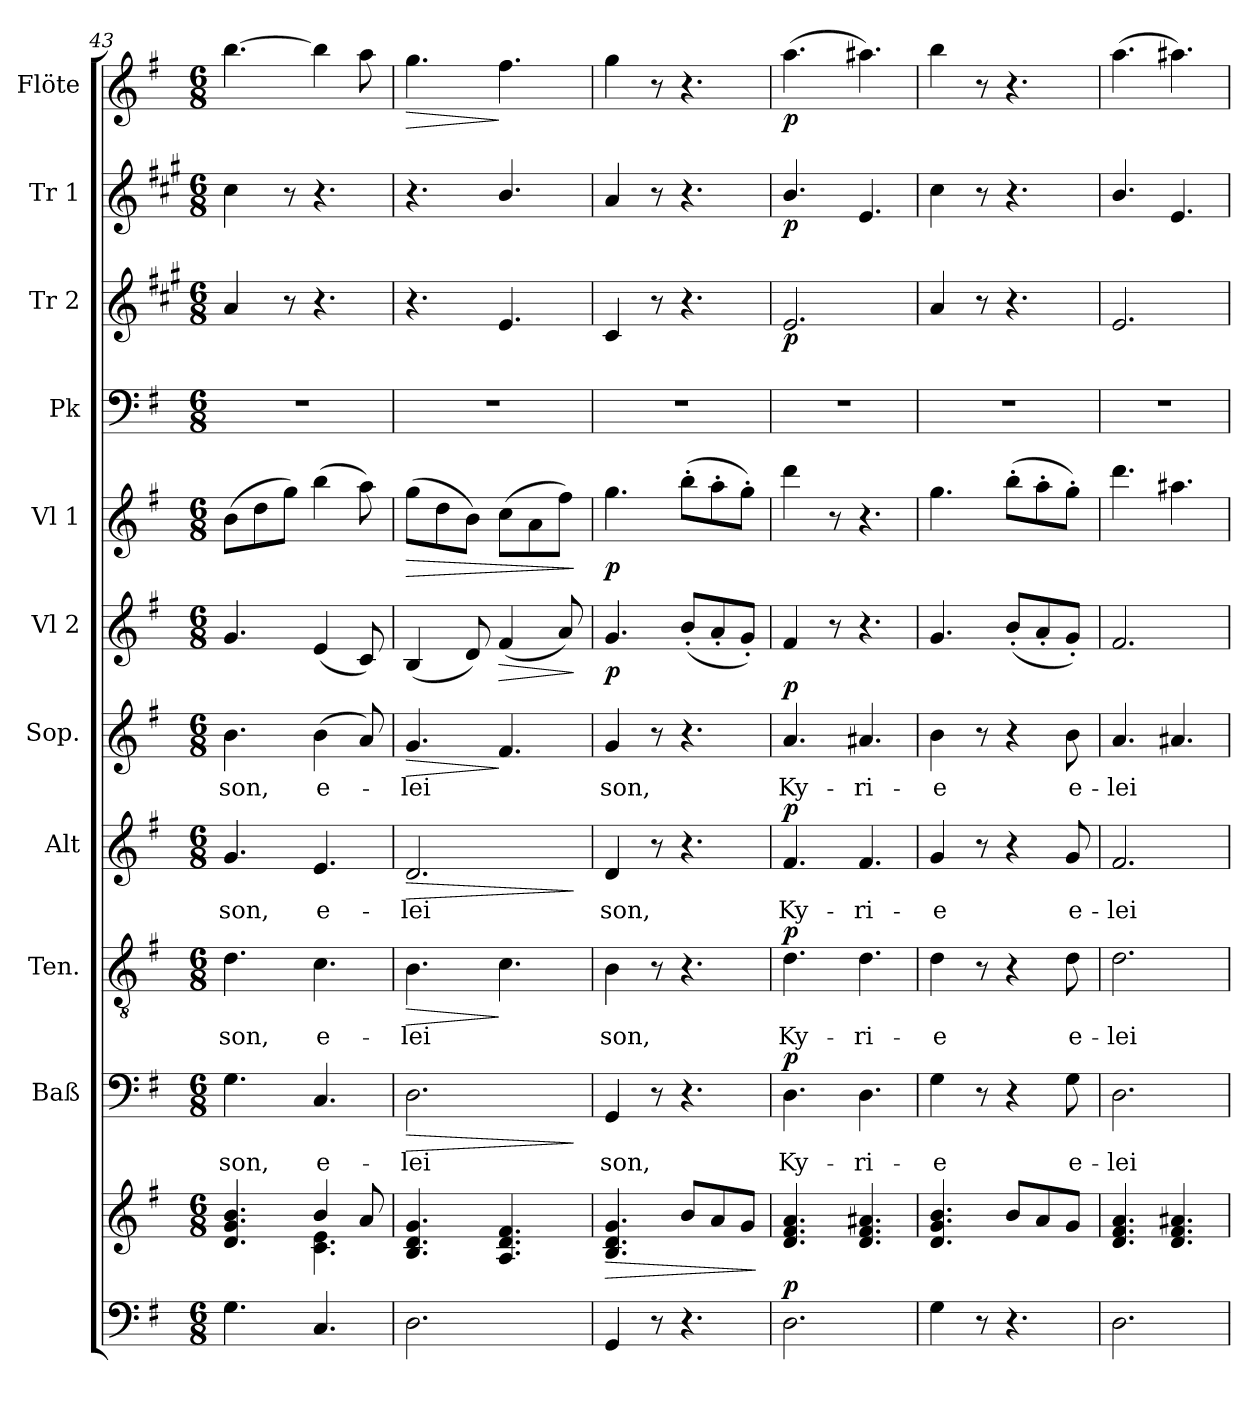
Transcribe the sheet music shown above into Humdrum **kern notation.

**kern	**kern	**dynam	**kern	**text	**dynam	**kern	**text	**dynam	**kern	**text	**dynam	**kern	**text	**dynam	**kern	**dynam	**kern	**dynam	**kern	**kern	**dynam	**kern	**dynam	**kern	**dynam
*part11	*part11	*part11	*part10	*part10	*part10	*part9	*part9	*part9	*part8	*part8	*part8	*part7	*part7	*part7	*part6	*part6	*part5	*part5	*part4	*part3	*part3	*part2	*part2	*part1	*part1
*staff12	*staff11	*staff11/12	*staff10	*staff10	*staff10	*staff9	*staff9	*staff9	*staff8	*staff8	*staff8	*staff7	*staff7	*staff7	*staff6	*staff6	*staff5	*staff5	*staff4	*staff3	*staff3	*staff2	*staff2	*staff1	*staff1
*	*	*	*I"Baß	*	*	*I"Ten.	*	*	*I"Alt	*	*	*I"Sop.	*	*	*I"Vl 2	*	*I"Vl 1	*	*I"Pk	*I"Tr 2	*	*I"Tr 1	*	*I"Flöte	*
*	*	*	*	*	*	*	*	*	*	*	*	*	*	*	*	*	*	*	*	*	*	*	*	*I'Fl	*
*clefF4	*clefG2	*	*clefF4	*	*	*clefGv2	*	*	*clefG2	*	*	*clefG2	*	*	*clefG2	*	*clefG2	*	*clefF4	*clefG2	*	*clefG2	*	*clefG2	*
*	*	*	*	*	*	*	*	*	*	*	*	*	*	*	*	*	*	*	*	*ITrd1c2	*	*ITrd1c2	*	*	*
*k[f#]	*k[f#]	*	*k[f#]	*	*	*k[f#]	*	*	*k[f#]	*	*	*k[f#]	*	*	*k[f#]	*	*k[f#]	*	*k[f#]	*k[f#]	*	*k[f#]	*	*k[f#]	*
*G:	*G:	*	*G:	*	*	*G:	*	*	*G:	*	*	*G:	*	*	*G:	*	*G:	*	*G:	*G:	*	*G:	*	*G:	*
*M6/8	*M6/8	*	*M6/8	*	*	*M6/8	*	*	*M6/8	*	*	*M6/8	*	*	*M6/8	*	*M6/8	*	*M6/8	*M6/8	*	*M6/8	*	*M6/8	*
=43	=43	=43	=43	=43	=43	=43	=43	=43	=43	=43	=43	=43	=43	=43	=43	=43	=43	=43	=43	=43	=43	=43	=43	=43	=43
*	*^	*	*	*	*	*	*	*	*	*	*	*	*	*	*	*	*	*	*	*	*	*	*	*	*
!	!	!	!	!	!LO:LY:b	!	!	!LO:LY:b	!	!	!LO:LY:b	!	!	!LO:LY:b	!	!	!	!	!	!	!	!	!	!	!	!
4.G\	4.d/ 4.g/ 4.b/	4.ryy	.	4.G\	son,	.	4.d\	son,	.	4.g/	son,	.	4.b\	son,	.	4.g/	.	(>8b\L	.	2.r	4g/	.	4b\	.	[4.bb\	.
.	.	.	.	.	.	.	.	.	.	.	.	.	.	.	.	.	.	8dd\	.	.	.	.	.	.	.	.
.	.	.	.	.	.	.	.	.	.	.	.	.	.	.	.	.	.	8gg\J)	.	.	8r	.	8r	.	.	.
!	!	!	!	!	!LO:LY:b	!	!	!LO:LY:b	!	!	!LO:LY:b	!	!	!LO:LY:b	!	!	!	!	!	!	!	!	!	!	!	!
4.C/	4b/	4.c\ 4.e\	.	4.C/	e-	.	4.c\	e-	.	4.e/	e-	.	(>4b\	e-	.	(<4e/	.	(>4bb\	.	.	4.r	.	4.r	.	4bb\]	.
.	8a/	.	.	.	.	.	.	.	.	.	.	.	8a/)	.	.	8c/)	.	8aa\)	.	.	.	.	.	.	8aa\	.
*	*v	*v	*	*	*	*	*	*	*	*	*	*	*	*	*	*	*	*	*	*	*	*	*	*	*	*
=44	=44	=44	=44	=44	=44	=44	=44	=44	=44	=44	=44	=44	=44	=44	=44	=44	=44	=44	=44	=44	=44	=44	=44	=44	=44
!	!	!	!	!LO:LY:b	!LO:HP:b	!	!LO:LY:b	!LO:HP:b	!	!LO:LY:b	!LO:HP:b	!	!LO:LY:b	!LO:HP:b	!	!	!	!LO:HP:b	!	!	!	!	!	!	!LO:HP:b
2.D\	4.B/ 4.d/ 4.g/	.	2.D\	-lei	>	4.B\	-lei	>	2.d/	-lei	>	4.g/	-lei	>	(<4B/	.	(>8gg\L	>	2.r	4.r	.	4.r	.	4.gg\	>
.	.	.	.	.	.	.	.	.	.	.	.	.	.	.	.	.	8dd\	.	.	.	.	.	.	.	.
.	.	.	.	.	.	.	.	.	.	.	.	.	.	.	8d/)	.	8b\J)	.	.	.	.	.	.	.	.
!	!	!	!	!	!	!	!	!	!	!	!	!	!	!	!	!LO:HP:b	!	!	!	!	!	!	!	!	!
.	4.A/ 4.d/ 4.f#/	.	.	.	.	4.c\	.	]	.	.	.	4.f#/	.	]	(<4f#/	>	(>8cc\L	.	.	4.d/	.	4.a/	.	4.ff#\	]
.	.	.	.	.	.	.	.	.	.	.	.	.	.	.	.	.	8a\	.	.	.	.	.	.	.	.
.	.	.	.	.	.	.	.	.	.	.	.	.	.	.	8a/)	.	8ff#\J)	.	.	.	.	.	.	.	.
.	.	.	.	.	]	.	.	.	.	.	]	.	.	.	.	]	.	]	.	.	.	.	.	.	.
=45	=45	=45	=45	=45	=45	=45	=45	=45	=45	=45	=45	=45	=45	=45	=45	=45	=45	=45	=45	=45	=45	=45	=45	=45	=45
!	!	!LO:HP:b	!	!LO:LY:b	!	!	!LO:LY:b	!	!	!LO:LY:b	!	!	!LO:LY:b	!	!	!LO:DY:b	!	!LO:DY:b	!	!	!	!	!	!	!
4GG/	4.B/ 4.d/ 4.g/	>	4GG/	son,	.	4B\	son,	.	4d/	son,	.	4g/	son,	.	4.g/	p	4.gg\	p	2.r	4B/	.	4g/	.	4gg\	.
8r	.	.	8r	.	.	8r	.	.	8r	.	.	8r	.	.	.	.	.	.	.	8r	.	8r	.	8r	.
4.r	8b/L	.	4.r	.	.	4.r	.	.	4.r	.	.	4.r	.	.	(<8b'</L	.	(>8bb'>\L	.	.	4.r	.	4.r	.	4.r	.
.	8a/	.	.	.	.	.	.	.	.	.	.	.	.	.	8a'</	.	8aa'>\	.	.	.	.	.	.	.	.
.	8g/J	.	.	.	.	.	.	.	.	.	.	.	.	.	8g'</J)	.	8gg'>\J)	.	.	.	.	.	.	.	.
.	.	]	.	.	.	.	.	.	.	.	.	.	.	.	.	.	.	.	.	.	.	.	.	.	.
!!LO:PB:g=z
=46	=46	=46	=46	=46	=46	=46	=46	=46	=46	=46	=46	=46	=46	=46	=46	=46	=46	=46	=46	=46	=46	=46	=46	=46	=46
!	!	!LO:DY:a=2	!	!LO:LY:b	!LO:DY:a	!	!LO:LY:b	!LO:DY:a	!	!LO:LY:b	!LO:DY:a	!	!LO:LY:b	!LO:DY:a	!	!	!	!	!	!	!LO:DY:b	!	!LO:DY:b	!	!LO:DY:b
2.D\	4.d/ 4.f#/ 4.a/	p	4.D\	Ky-	p	4.d\	Ky-	p	4.f#/	Ky-	p	4.a/	Ky-	p	4f#/	.	4ddd\	.	2.r	2.d/	p	4.a/	p	(>4.aa\	p
.	.	.	.	.	.	.	.	.	.	.	.	.	.	.	8r	.	8r	.	.	.	.	.	.	.	.
!	!	!	!	!LO:LY:b	!	!	!LO:LY:b	!	!	!LO:LY:b	!	!	!LO:LY:b	!	!	!	!	!	!	!	!	!	!	!	!
.	4.d/ 4.f#/ 4.a#X/	.	4.D\	-ri-	.	4.d\	-ri-	.	4.f#/	-ri-	.	4.a#X/	-ri-	.	4.r	.	4.r	.	.	.	.	4.d/	.	4.aa#X\)	.
=47	=47	=47	=47	=47	=47	=47	=47	=47	=47	=47	=47	=47	=47	=47	=47	=47	=47	=47	=47	=47	=47	=47	=47	=47	=47
!	!	!	!	!LO:LY:b	!	!	!LO:LY:b	!	!	!LO:LY:b	!	!	!LO:LY:b	!	!	!	!	!	!	!	!	!	!	!	!
4G\	4.d/ 4.g/ 4.b/	.	4G\	-e	.	4d\	-e	.	4g/	-e	.	4b\	-e	.	4.g/	.	4.gg\	.	2.r	4g/	.	4b\	.	4bb\	.
8r	.	.	8r	.	.	8r	.	.	8r	.	.	8r	.	.	.	.	.	.	.	8r	.	8r	.	8r	.
4.r	8b/L	.	4r	.	.	4r	.	.	4r	.	.	4r	.	.	(<8b'</L	.	(>8bb'>\L	.	.	4.r	.	4.r	.	4.r	.
.	8a/	.	.	.	.	.	.	.	.	.	.	.	.	.	8a'</	.	8aa'>\	.	.	.	.	.	.	.	.
!	!	!	!	!LO:LY:b	!	!	!LO:LY:b	!	!	!LO:LY:b	!	!	!LO:LY:b	!	!	!	!	!	!	!	!	!	!	!	!
.	8g/J	.	8G\	e-	.	8d\	e-	.	8g/	e-	.	8b\	e-	.	8g'</J)	.	8gg'>\J)	.	.	.	.	.	.	.	.
=48	=48	=48	=48	=48	=48	=48	=48	=48	=48	=48	=48	=48	=48	=48	=48	=48	=48	=48	=48	=48	=48	=48	=48	=48	=48
!	!	!	!	!LO:LY:b	!	!	!LO:LY:b	!	!	!LO:LY:b	!	!	!LO:LY:b	!	!	!	!	!	!	!	!	!	!	!	!
2.D\	4.d/ 4.f#/ 4.a/	.	2.D\	-lei	.	2.d\	-lei	.	2.f#/	-lei	.	4.a/	-lei	.	2.f#/	.	4.ddd\	.	2.r	2.d/	.	4.a/	.	(>4.aa\	.
.	4.d/ 4.f#/ 4.a#X/	.	.	.	.	.	.	.	.	.	.	4.a#X/	.	.	.	.	4.aa#X\	.	.	.	.	4.d/	.	4.aa#X\)	.
=	=	=	=	=	=	=	=	=	=	=	=	=	=	=	=	=	=	=	=	=	=	=	=	=	=
*-	*-	*-	*-	*-	*-	*-	*-	*-	*-	*-	*-	*-	*-	*-	*-	*-	*-	*-	*-	*-	*-	*-	*-	*-	*-
